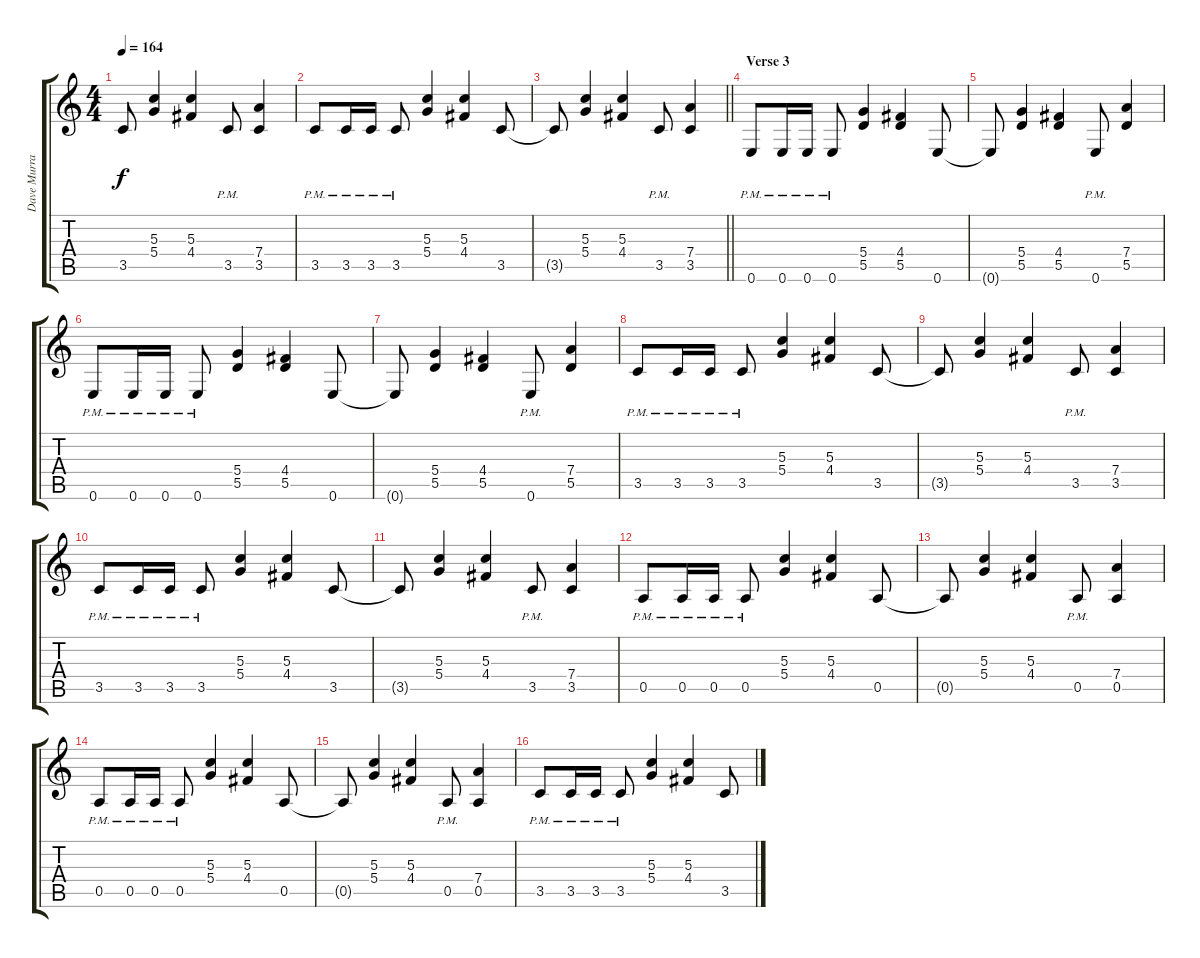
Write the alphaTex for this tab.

\track ("Dave Murray" "Dave Murra") {instrument overdrivenguitar}
\staff {score tabs}
\tuning (E4 B3 G3 D3 A2 E2) {hide}
\ts (4 4)
\tempo 164
\clef g2
\ks c
3.5{t}.8{dy f} (5.3 5.4).4 (5.3 4.4).4 3.5{pm}.8 (7.4 3.5).4 |
3.5{pm}.8 3.5{pm}.16 3.5{pm}.16 3.5{pm}.8 (5.3 5.4).4 (5.3 4.4).4 3.5.8 |
\barLineRight lightlight
3.5{t}.8 (5.3 5.4).4 (5.3 4.4).4 3.5{pm}.8 (7.4 3.5).4 |
\section ("" "Verse 3")
0.6{pm}.8 0.6{pm}.16 0.6{pm}.16 0.6{pm}.8 (5.4 5.5).4 (4.4 5.5).4 0.6.8 |
0.6{t}.8 (5.4 5.5).4 (4.4 5.5).4 0.6{pm}.8 (7.4 5.5).4 |
0.6{pm}.8 0.6{pm}.16 0.6{pm}.16 0.6{pm}.8 (5.4 5.5).4 (4.4 5.5).4 0.6.8 |
0.6{t}.8 (5.4 5.5).4 (4.4 5.5).4 0.6{pm}.8 (7.4 5.5).4 |
3.5{pm}.8 3.5{pm}.16 3.5{pm}.16 3.5{pm}.8 (5.3 5.4).4 (5.3 4.4).4 3.5.8 |
3.5{t}.8 (5.3 5.4).4 (5.3 4.4).4 3.5{pm}.8 (7.4 3.5).4 |
3.5{pm}.8 3.5{pm}.16 3.5{pm}.16 3.5{pm}.8 (5.3 5.4).4 (5.3 4.4).4 3.5.8 |
3.5{t}.8 (5.3 5.4).4 (5.3 4.4).4 3.5{pm}.8 (7.4 3.5).4 |
0.5{pm}.8 0.5{pm}.16 0.5{pm}.16 0.5{pm}.8 (5.3 5.4).4 (5.3 4.4).4 0.5.8 |
0.5{t}.8 (5.3 5.4).4 (5.3 4.4).4 0.5{pm}.8 (7.4 0.5).4 |
0.5{pm}.8 0.5{pm}.16 0.5{pm}.16 0.5{pm}.8 (5.3 5.4).4 (5.3 4.4).4 0.5.8 |
0.5{t}.8 (5.3 5.4).4 (5.3 4.4).4 0.5{pm}.8 (7.4 0.5).4 |
3.5{pm}.8 3.5{pm}.16 3.5{pm}.16 3.5{pm}.8 (5.3 5.4).4 (5.3 4.4).4 3.5.8
